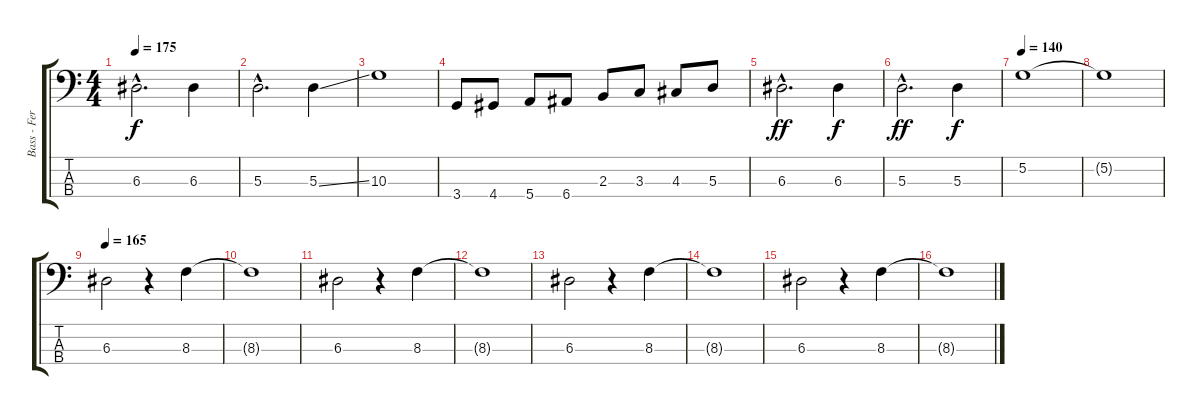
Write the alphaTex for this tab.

\track ("Bass - Fergusson" "Bass - Fer") {instrument electricbassfinger}
\staff {score tabs}
\tuning (G2 D2 A1 E1) {hide}
\ts (4 4)
\tempo 175
\clef f4
\ks c
6.3{hac}.2{d dy f} 6.3.4 |
5.3{hac}.2{d} 5.3{ss}.4 |
10.3.1 |
3.4.8 4.4.8 5.4.8 6.4.8 2.3.8 3.3.8 4.3.8 5.3.8 |
6.3{hac}.2{d dy ff} 6.3.4{dy f} |
5.3{hac}.2{d dy ff} 5.3.4{dy f} |
\tempo 140
5.2.1 |
5.2{t}.1 |
\tempo 165
6.3.2 r.4 8.3.4 |
8.3{t}.1 |
6.3.2 r.4 8.3.4 |
8.3{t}.1 |
6.3.2 r.4 8.3.4 |
8.3{t}.1 |
6.3.2 r.4 8.3.4 |
8.3{t}.1
